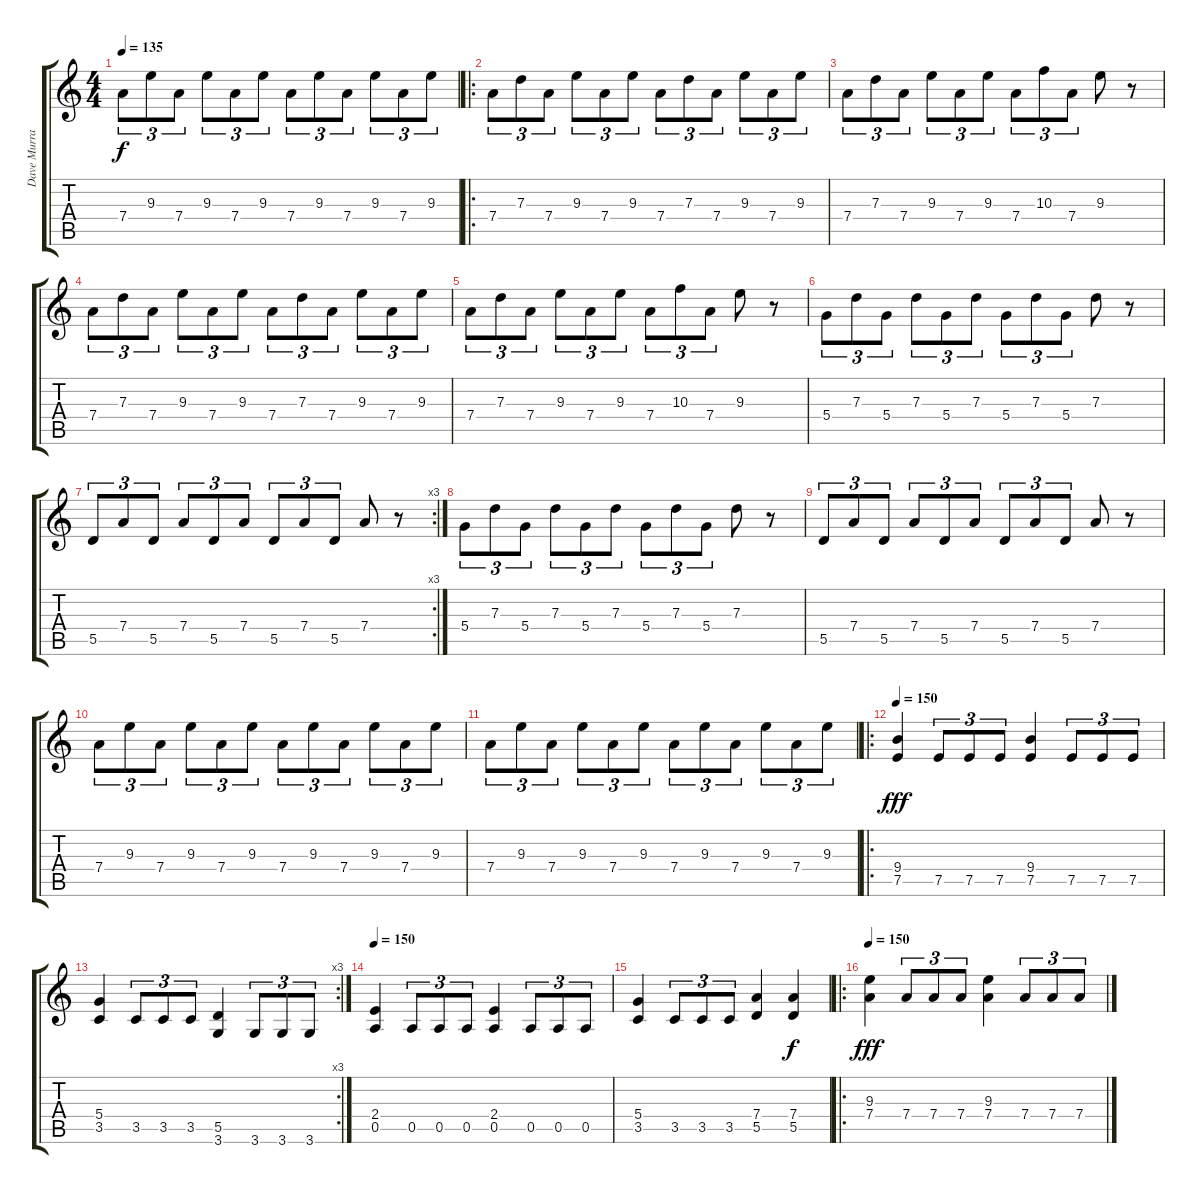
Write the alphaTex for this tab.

\track ("Dave Murray" "Dave Murra") {instrument distortionguitar}
\staff {score tabs}
\tuning (E4 B3 G3 D3 A2 E2) {hide}
\ts (4 4)
\tempo 135
\clef g2
\ks c
7.4.8{tu (3 2) dy f} 9.3.8{tu (3 2)} 7.4.8{tu (3 2)} 9.3.8{tu (3 2)} 7.4.8{tu (3 2)} 9.3.8{tu (3 2)} 7.4.8{tu (3 2)} 9.3.8{tu (3 2)} 7.4.8{tu (3 2)} 9.3.8{tu (3 2)} 7.4.8{tu (3 2)} 9.3.8{tu (3 2)} |
\ro
7.4.8{tu (3 2)} 7.3.8{tu (3 2)} 7.4.8{tu (3 2)} 9.3.8{tu (3 2)} 7.4.8{tu (3 2)} 9.3.8{tu (3 2)} 7.4.8{tu (3 2)} 7.3.8{tu (3 2)} 7.4.8{tu (3 2)} 9.3.8{tu (3 2)} 7.4.8{tu (3 2)} 9.3.8{tu (3 2)} |
7.4.8{tu (3 2)} 7.3.8{tu (3 2)} 7.4.8{tu (3 2)} 9.3.8{tu (3 2)} 7.4.8{tu (3 2)} 9.3.8{tu (3 2)} 7.4.8{tu (3 2)} 10.3.8{tu (3 2)} 7.4.8{tu (3 2)} 9.3.8 r.8 |
7.4.8{tu (3 2)} 7.3.8{tu (3 2)} 7.4.8{tu (3 2)} 9.3.8{tu (3 2)} 7.4.8{tu (3 2)} 9.3.8{tu (3 2)} 7.4.8{tu (3 2)} 7.3.8{tu (3 2)} 7.4.8{tu (3 2)} 9.3.8{tu (3 2)} 7.4.8{tu (3 2)} 9.3.8{tu (3 2)} |
7.4.8{tu (3 2)} 7.3.8{tu (3 2)} 7.4.8{tu (3 2)} 9.3.8{tu (3 2)} 7.4.8{tu (3 2)} 9.3.8{tu (3 2)} 7.4.8{tu (3 2)} 10.3.8{tu (3 2)} 7.4.8{tu (3 2)} 9.3.8 r.8 |
5.4.8{tu (3 2)} 7.3.8{tu (3 2)} 5.4.8{tu (3 2)} 7.3.8{tu (3 2)} 5.4.8{tu (3 2)} 7.3.8{tu (3 2)} 5.4.8{tu (3 2)} 7.3.8{tu (3 2)} 5.4.8{tu (3 2)} 7.3.8 r.8 |
\rc 3
5.5.8{tu (3 2)} 7.4.8{tu (3 2)} 5.5.8{tu (3 2)} 7.4.8{tu (3 2)} 5.5.8{tu (3 2)} 7.4.8{tu (3 2)} 5.5.8{tu (3 2)} 7.4.8{tu (3 2)} 5.5.8{tu (3 2)} 7.4.8 r.8 |
5.4.8{tu (3 2)} 7.3.8{tu (3 2)} 5.4.8{tu (3 2)} 7.3.8{tu (3 2)} 5.4.8{tu (3 2)} 7.3.8{tu (3 2)} 5.4.8{tu (3 2)} 7.3.8{tu (3 2)} 5.4.8{tu (3 2)} 7.3.8 r.8 |
5.5.8{tu (3 2)} 7.4.8{tu (3 2)} 5.5.8{tu (3 2)} 7.4.8{tu (3 2)} 5.5.8{tu (3 2)} 7.4.8{tu (3 2)} 5.5.8{tu (3 2)} 7.4.8{tu (3 2)} 5.5.8{tu (3 2)} 7.4.8 r.8 |
7.4.8{tu (3 2)} 9.3.8{tu (3 2)} 7.4.8{tu (3 2)} 9.3.8{tu (3 2)} 7.4.8{tu (3 2)} 9.3.8{tu (3 2)} 7.4.8{tu (3 2)} 9.3.8{tu (3 2)} 7.4.8{tu (3 2)} 9.3.8{tu (3 2)} 7.4.8{tu (3 2)} 9.3.8{tu (3 2)} |
7.4.8{tu (3 2)} 9.3.8{tu (3 2)} 7.4.8{tu (3 2)} 9.3.8{tu (3 2)} 7.4.8{tu (3 2)} 9.3.8{tu (3 2)} 7.4.8{tu (3 2)} 9.3.8{tu (3 2)} 7.4.8{tu (3 2)} 9.3.8{tu (3 2)} 7.4.8{tu (3 2)} 9.3.8{tu (3 2)} |
\ro
\tempo 150
(9.4 7.5).4{dy fff instrument distortionguitar} 7.5.8{tu (3 2)} 7.5.8{tu (3 2)} 7.5.8{tu (3 2)} (9.4 7.5).4 7.5.8{tu (3 2)} 7.5.8{tu (3 2)} 7.5.8{tu (3 2)} |
\rc 3
(5.4 3.5).4 3.5.8{tu (3 2)} 3.5.8{tu (3 2)} 3.5.8{tu (3 2)} (5.5 3.6).4 3.6.8{tu (3 2)} 3.6.8{tu (3 2)} 3.6.8{tu (3 2)} |
\tempo 150
(2.4 0.5).4{instrument distortionguitar} 0.5.8{tu (3 2)} 0.5.8{tu (3 2)} 0.5.8{tu (3 2)} (2.4 0.5).4 0.5.8{tu (3 2)} 0.5.8{tu (3 2)} 0.5.8{tu (3 2)} |
(5.4 3.5).4 3.5.8{tu (3 2)} 3.5.8{tu (3 2)} 3.5.8{tu (3 2)} (7.4 5.5).4 (7.4 5.5).4{dy f} |
\ro
\tempo 150
(9.3 7.4).4{dy fff volume 13 instrument distortionguitar} 7.4.8{tu (3 2)} 7.4.8{tu (3 2)} 7.4.8{tu (3 2)} (9.3 7.4).4 7.4.8{tu (3 2)} 7.4.8{tu (3 2)} 7.4.8{tu (3 2)}
